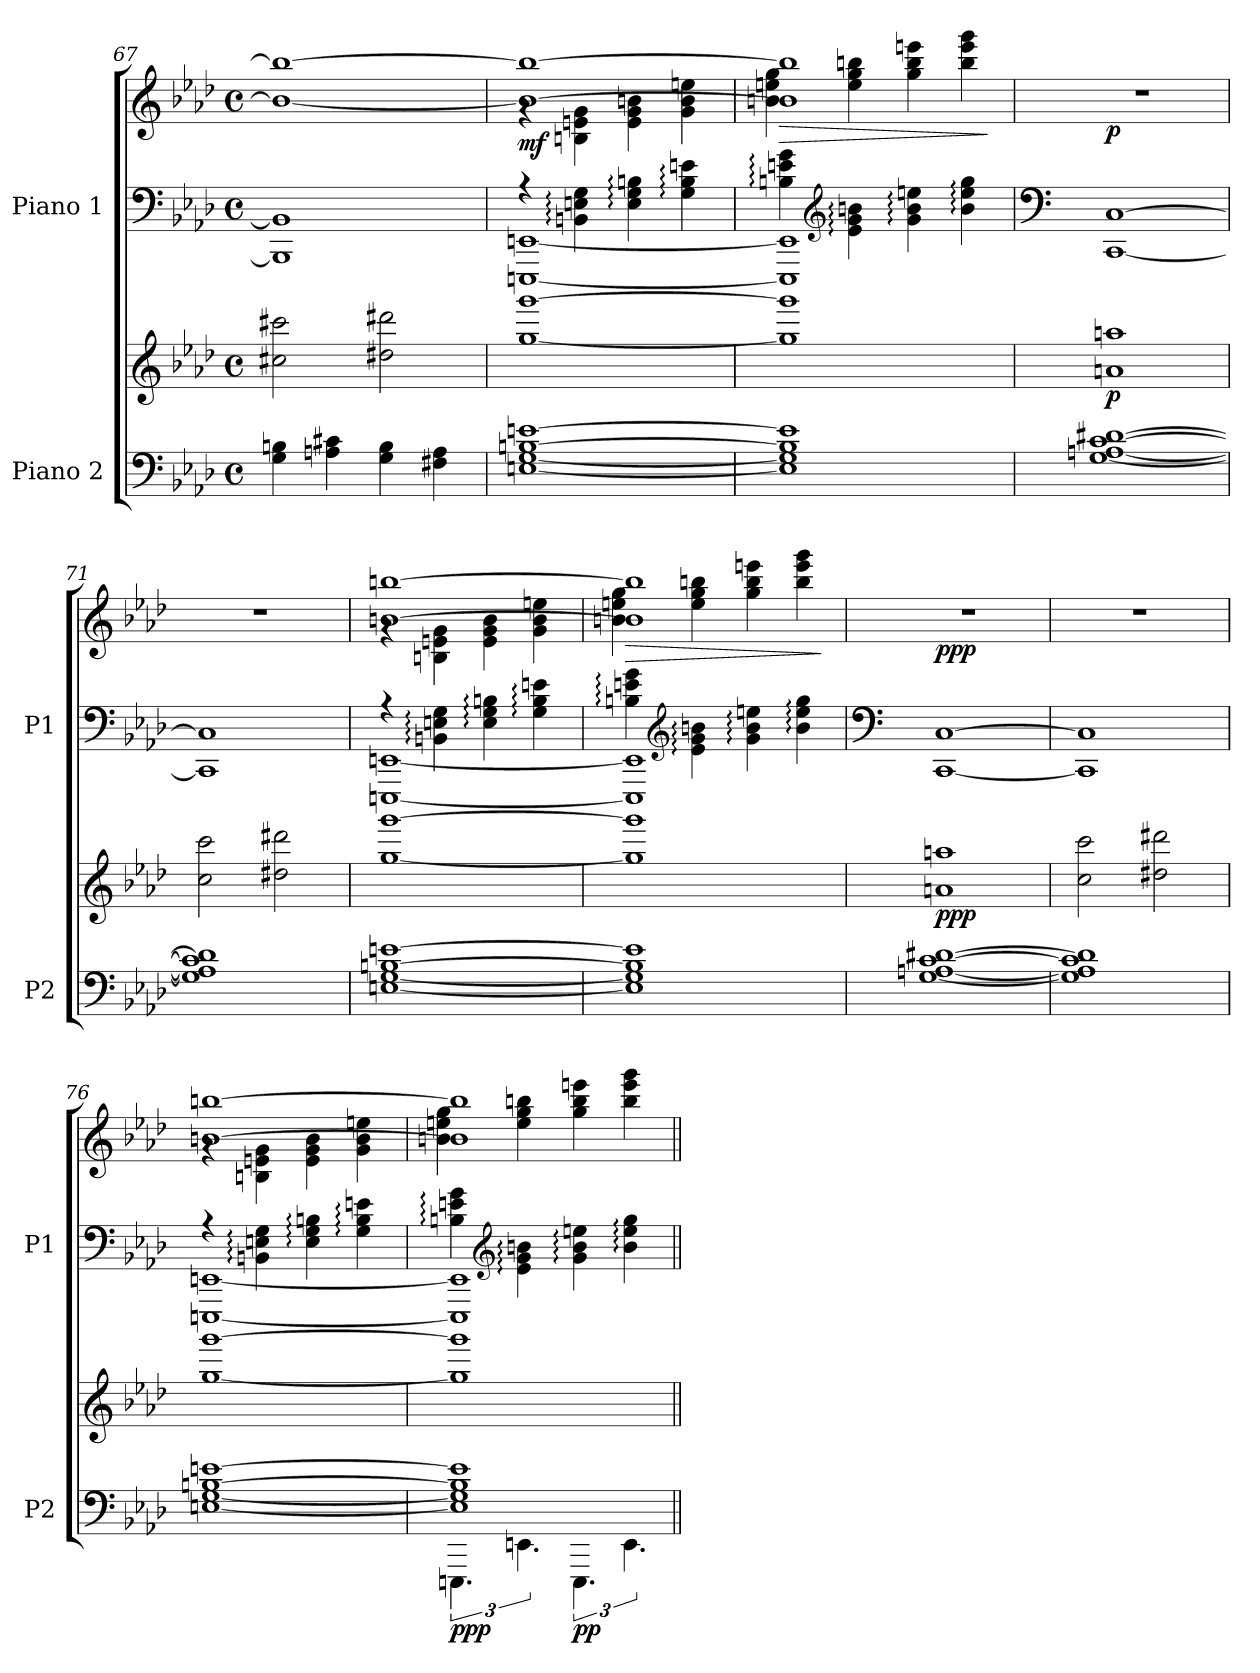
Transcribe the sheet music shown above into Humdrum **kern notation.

**kern	**kern	**dynam	**kern	**kern	**dynam
*part2	*part2	*part2	*part1	*part1	*part1
*staff4	*staff3	*staff3/4	*staff2	*staff1	*staff1/2
*I"Piano 2	*	*	*I"Piano 1	*	*
*I'P2	*	*	*I'P1	*	*
*clefF4	*clefG2	*	*clefF4	*clefG2	*
*k[b-e-a-d-]	*k[b-e-a-d-]	*	*k[b-e-a-d-]	*k[b-e-a-d-]	*
*M4/4	*M4/4	*	*M4/4	*M4/4	*
*met(c)	*met(c)	*	*met(c)	*met(c)	*
*MM86	*MM86	*	*MM86	*MM86	*
=67	=67	=67	=67	=67	=67
4G\ 4Bn\	2cc#X\ 2ccc#X\	.	1BBB] 1BB]	1b_ 1bb_	.
4An\ 4c#X\	.	.	.	.	.
4G\ 4B\	2dd#X\ 2ddd#X\	.	.	.	.
4F#X\ 4A\	.	.	.	.	.
=68	=68	=68	=68	=68	=68
*	*	*	*	*MM92	*
*	*	*	*^	*^	*
!	!	!LO:DY:b=2	!	!	!	!	!
!	!	!LO:DY:n=1:b	!	!	!	!	!LO:DY:b
[1En [1G [1Bn [1en	[1gg [1ggg	mf mf	4r	[1EEEn [1EEn	1b_ 1bb_	4rg	mf
.	.	.	4BBn\: 4En\: 4G\:	.	.	4Bn\: 4en\: 4g\:	.
.	.	.	4E\: 4G\: 4Bn\:	.	.	4e\: 4g\: 4bn\:	.
.	.	.	4G\: 4B\: 4en\:	.	.	4g\: 4b\: 4een\:	.
!!LO:LB:g=z	!!
=69	=69	=69	=69	=69	=69	=69	=69
!	!	!	!	!	!	!	!LO:HP:b
1E] 1G] 1B] 1e]	1gg] 1ggg]	.	4Bn\: 4en\: 4g\:	1EEE] 1EE]	1b] 1bb]	4bn\: 4een\: 4gg\:	>
*	*	*	*clefG2	*	*	*	*
.	.	.	4e\: 4g\: 4bn\:	.	.	4ee\: 4gg\: 4bbn\:	.
.	.	.	4g\: 4b\: 4een\:	.	.	4gg\: 4bb\: 4eeen\:	.
.	.	.	4b\: 4ee\: 4gg\:	.	.	4bb\: 4eee\: 4ggg\:	.
*	*	*	*v	*v	*	*	*
*	*	*	*	*v	*v	*
.	.	.	.	.	]
=70	=70	=70	=70	=70	=70
*	*	*	*clefF4	*	*
!	!	!LO:DY:b	!	!	!LO:DY:b
[1G [1An [1c [1d#X	1an 1aan	p	[1CC [1C	1r	p
=71	=71	=71	=71	=71	=71
1G] 1A] 1c] 1d#]	2cc\ 2ccc\	.	1CC] 1C]	1r	.
.	2dd#X\ 2ddd#X\	.	.	.	.
=72	=72	=72	=72	=72	=72
*	*	*	*^	*^	*
[1En [1G [1Bn [1en	[1gg [1ggg	.	4r	[1EEEn [1EEn	[1bn [1bbn	4rg	.
.	.	.	4BBn\: 4En\: 4G\:	.	.	4Bn\: 4en\: 4g\:	.
.	.	.	4E\: 4G\: 4Bn\:	.	.	4e\: 4g\: 4b\:	.
.	.	.	4G\: 4B\: 4en\:	.	.	4g\: 4b\: 4een\:	.
!!LO:LB:g=z	!!
=73	=73	=73	=73	=73	=73	=73	=73
!	!	!	!	!	!	!	!LO:HP:b
1E] 1G] 1B] 1e]	1gg] 1ggg]	.	4Bn\: 4en\: 4g\:	1EEE] 1EE]	1b] 1bb]	4bn\: 4een\: 4gg\:	>
*	*	*	*clefG2	*	*	*	*
.	.	.	4e\: 4g\: 4bn\:	.	.	4ee\: 4gg\: 4bbn\:	.
.	.	.	4g\: 4b\: 4een\:	.	.	4gg\: 4bb\: 4eeen\:	.
.	.	.	4b\: 4ee\: 4gg\:	.	.	4bb\: 4eee\: 4ggg\:	.
*	*	*	*v	*v	*	*	*
*	*	*	*	*v	*v	*
.	.	.	.	.	]
=74	=74	=74	=74	=74	=74
*	*	*	*clefF4	*	*
!	!	!LO:DY:b	!	!	!LO:DY:b
[1G [1An [1c [1d#X	1an 1aan	ppp	[1CC [1C	1r	ppp
=75	=75	=75	=75	=75	=75
1G] 1A] 1c] 1d#]	2cc\ 2ccc\	.	1CC] 1C]	1r	.
.	2dd#X\ 2ddd#X\	.	.	.	.
=76	=76	=76	=76	=76	=76
*	*	*	*^	*^	*
[1En [1G [1Bn [1en	[1gg [1ggg	.	4r	[1EEEn [1EEn	[1bn [1bbn	4rg	.
.	.	.	4BBn\: 4En\: 4G\:	.	.	4Bn\: 4en\: 4g\:	.
.	.	.	4E\: 4G\: 4Bn\:	.	.	4e\: 4g\: 4b\:	.
.	.	.	4G\: 4B\: 4en\:	.	.	4g\: 4b\: 4een\:	.
!!LO:PB:g=z	!!
=77	=77	=77	=77	=77	=77	=77	=77
*^	*	*	*	*	*	*	*
!	!	!	!LO:DY:b=2	!	!	!	!	!
1E] 1G] 1B] 1e]	6.EEEn\	1gg] 1ggg]	ppp	4Bn\: 4en\: 4g\:	1EEE] 1EE]	1b] 1bb]	4bn\: 4een\: 4gg\:	.
*	*	*	*	*clefG2	*	*	*	*
.	6.EEn\	.	.	4e\: 4g\: 4bn\:	.	.	4ee\: 4gg\: 4bbn\:	.
!	!	!	!LO:DY:b=2	!	!	!	!	!
.	6.EEE\	.	pp	4g\: 4b\: 4een\:	.	.	4gg\: 4bb\: 4eeen\:	.
.	6.EE\	.	.	4b\: 4ee\: 4gg\:	.	.	4bb\: 4eee\: 4ggg\:	.
*	*	*	*	*v	*v	*	*	*
*v	*v	*	*	*	*v	*v	*
=||	=||	=||	=||	=||	=||
*-	*-	*-	*-	*-	*-
